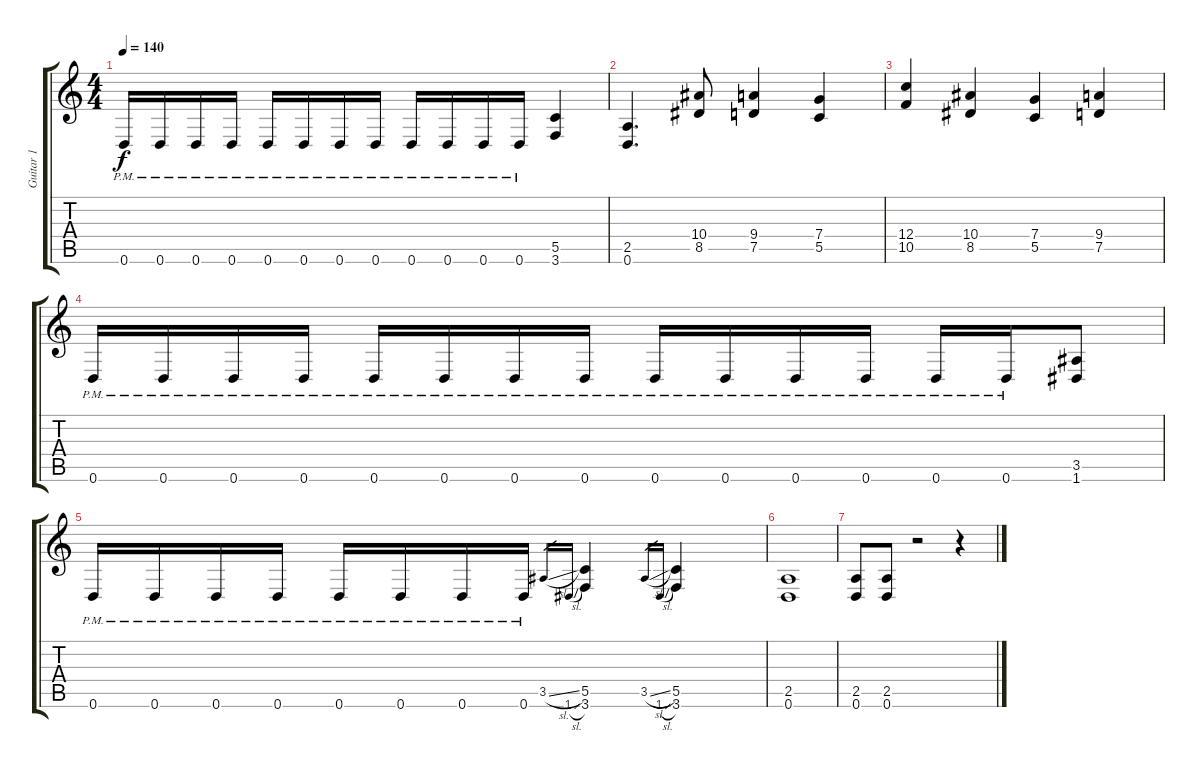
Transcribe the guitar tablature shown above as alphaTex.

\track ("Guitar 1" "Guitar 1") {instrument distortionguitar}
\staff {score tabs}
\tuning (D4 A3 F3 C3 G2 D2) {hide}
\ts (4 4)
\tempo 140
\clef g2
\ks c
0.6{pm}.16{dy f} 0.6{pm}.16 0.6{pm}.16 0.6{pm}.16 0.6{pm}.16 0.6{pm}.16 0.6{pm}.16 0.6{pm}.16 0.6{pm}.16 0.6{pm}.16 0.6{pm}.16 0.6{pm}.16 (5.5 3.6).4 |
(2.5 0.6).4{d} (10.4 8.5).8 (9.4 7.5).4 (7.4 5.5).4 |
(12.4 10.5).4 (10.4 8.5).4 (7.4 5.5).4 (9.4 7.5).4 |
0.6{pm}.16 0.6{pm}.16 0.6{pm}.16 0.6{pm}.16 0.6{pm}.16 0.6{pm}.16 0.6{pm}.16 0.6{pm}.16 0.6{pm}.16 0.6{pm}.16 0.6{pm}.16 0.6{pm}.16 0.6{pm}.16 0.6{pm}.16 (3.5 1.6).8 |
0.6{pm}.16 0.6{pm}.16 0.6{pm}.16 0.6{pm}.16 0.6{pm}.16 0.6{pm}.16 0.6{pm}.16 0.6{pm}.16 3.5{sl}.16{gr} 1.6{sl}.16{gr} (5.5 3.6).4 3.5{sl}.16{gr} 1.6{sl}.16{gr} (5.5 3.6).4 |
(2.5 0.6).1 |
(2.5 0.6).8 (2.5 0.6).8 r.2 r.4
